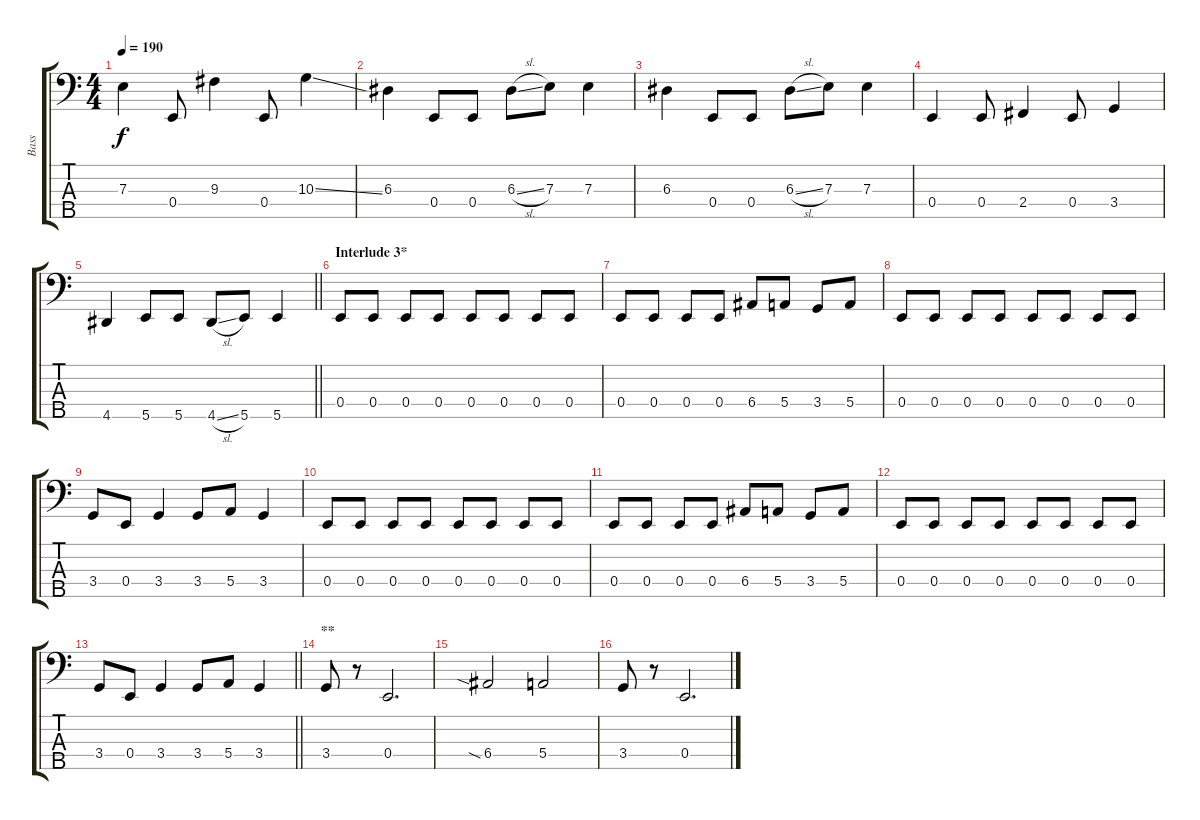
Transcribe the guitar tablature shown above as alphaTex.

\track ("Bass" "Bass") {instrument electricbassfinger}
\staff {score tabs}
\tuning (G2 D2 A1 E1 B0) {hide}
\ts (4 4)
\tempo 190
\clef f4
\ks c
7.3.4{dy f} 0.4.8 9.3.4 0.4.8 10.3{ss}.4 |
6.3.4 0.4.8 0.4.8 6.3{sl}.8 7.3.8 7.3.4 |
6.3.4 0.4.8 0.4.8 6.3{sl}.8 7.3.8 7.3.4 |
0.4.4 0.4.8 2.4.4 0.4.8 3.4.4 |
\barLineRight lightlight
4.5.4 5.5.8 5.5.8 4.5{sl}.8 5.5.8 5.5.4 |
\section ("" "Interlude 3*")
0.4.8 0.4.8 0.4.8 0.4.8 0.4.8 0.4.8 0.4.8 0.4.8 |
0.4.8 0.4.8 0.4.8 0.4.8 6.4.8 5.4.8 3.4.8 5.4.8 |
0.4.8 0.4.8 0.4.8 0.4.8 0.4.8 0.4.8 0.4.8 0.4.8 |
3.4.8 0.4.8 3.4.4 3.4.8 5.4.8 3.4.4 |
0.4.8 0.4.8 0.4.8 0.4.8 0.4.8 0.4.8 0.4.8 0.4.8 |
0.4.8 0.4.8 0.4.8 0.4.8 6.4.8 5.4.8 3.4.8 5.4.8 |
0.4.8 0.4.8 0.4.8 0.4.8 0.4.8 0.4.8 0.4.8 0.4.8 |
\barLineRight lightlight
3.4.8 0.4.8 3.4.4 3.4.8 5.4.8 3.4.4 |
\section ("" "**")
3.4.8 r.8 0.4.2{d} |
6.4{sia}.2 5.4.2 |
3.4.8 r.8 0.4.2{d}
